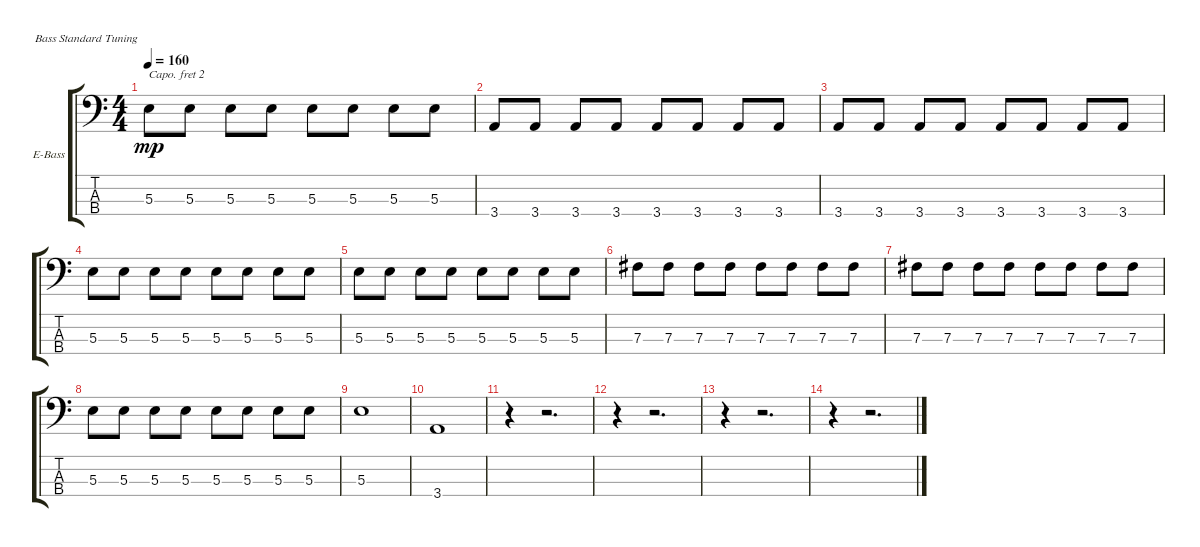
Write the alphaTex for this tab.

\bracketExtendMode groupsimilarinstruments
\firstSystemTrackNameOrientation horizontal
\otherSystemsTrackNameOrientation horizontal
\track ("Electric Bass" "E-Bass") {instrument electricbassfinger}
\staff {score tabs}
\capo 2
\tuning (G2 D2 A1 E1)
\ts (4 4)
\tempo 160
\clef f4
\ks c
5.3.8{dy mp} 5.3.8 5.3.8 5.3.8 5.3.8 5.3.8 5.3.8 5.3.8 |
3.4.8 3.4.8 3.4.8 3.4.8 3.4.8 3.4.8 3.4.8 3.4.8 |
3.4.8 3.4.8 3.4.8 3.4.8 3.4.8 3.4.8 3.4.8 3.4.8 |
5.3.8 5.3.8 5.3.8 5.3.8 5.3.8 5.3.8 5.3.8 5.3.8 |
5.3.8 5.3.8 5.3.8 5.3.8 5.3.8 5.3.8 5.3.8 5.3.8 |
7.3.8 7.3.8 7.3.8 7.3.8 7.3.8 7.3.8 7.3.8 7.3.8 |
7.3.8 7.3.8 7.3.8 7.3.8 7.3.8 7.3.8 7.3.8 7.3.8 |
5.3.8 5.3.8 5.3.8 5.3.8 5.3.8 5.3.8 5.3.8 5.3.8 |
5.3.1 |
3.4.1 |
r.4 r.2{d} |
r.4 r.2{d} |
r.4 r.2{d} |
r.4 r.2{d}
